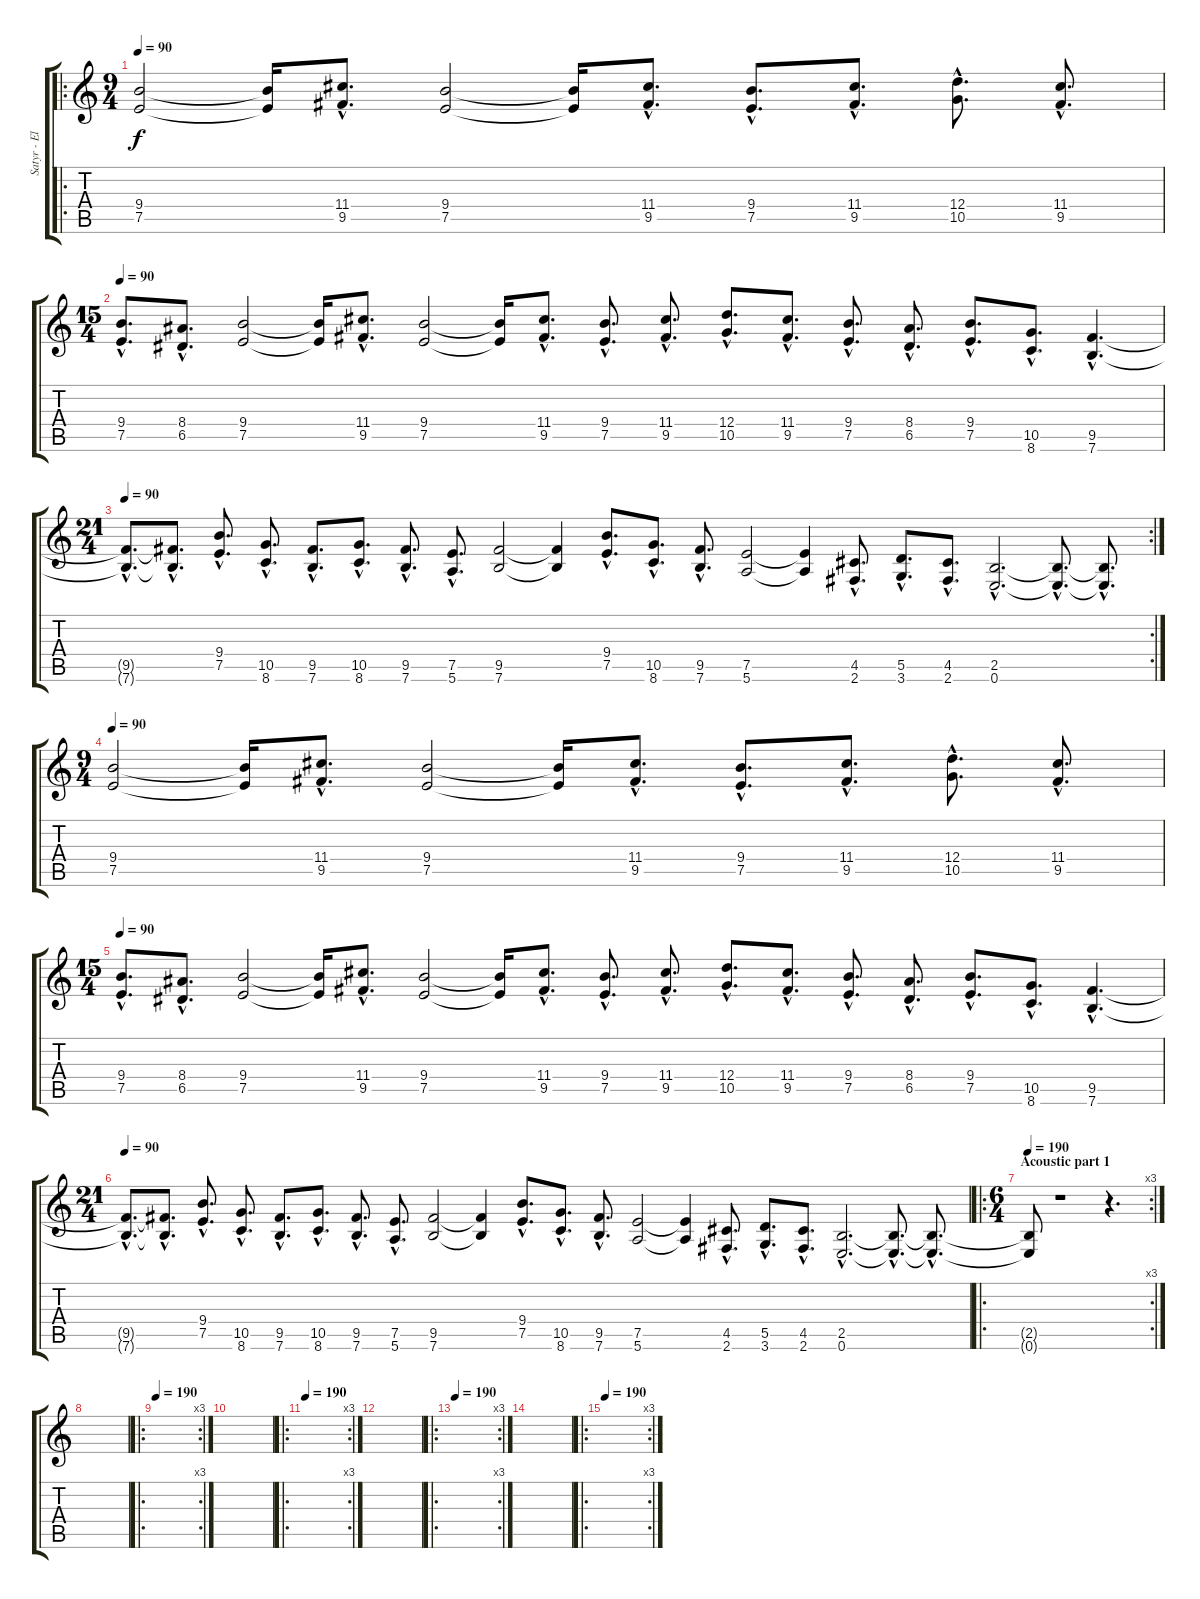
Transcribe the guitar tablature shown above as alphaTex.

\track ("Satyr - Electric guitar / Piccolo" "Satyr - El") {instrument distortionguitar}
\staff {score tabs}
\tuning (E4 B3 G3 D3 A2 E2) {hide}
\ro
\ts (9 4)
\tempo 90
\clef g2
\ks c
(9.4 7.5).2{dy f} (9.4{t} 7.5{t}).16 (11.4{hac} 9.5{hac}).8{d} (9.4 7.5).2 (9.4{t} 7.5{t}).16 (11.4{hac} 9.5{hac}).8{d} (9.4{hac} 7.5{hac}).8{d} (11.4{hac} 9.5{hac}).8{d} (12.4{hac} 10.5{hac}).8{d} (11.4{hac} 9.5{hac}).8{d} |
\ts (15 4)
\tempo 90
(9.4{hac} 7.5{hac}).8{d} (8.4{hac} 6.5{hac}).8{d} (9.4 7.5).2 (9.4{t} 7.5{t}).16 (11.4{hac} 9.5{hac}).8{d} (9.4 7.5).2 (9.4{t} 7.5{t}).16 (11.4{hac} 9.5{hac}).8{d} (9.4{hac} 7.5{hac}).8{d} (11.4{hac} 9.5{hac}).8{d} (12.4{hac} 10.5{hac}).8{d} (11.4{hac} 9.5{hac}).8{d} (9.4{hac} 7.5{hac}).8{d} (8.4{hac} 6.5{hac}).8{d} (9.4{hac} 7.5{hac}).8{d} (10.5{hac} 8.6{hac}).8{d} (9.5{hac} 7.6{hac}).4{d} |
\rc 2
\ts (21 4)
\tempo 90
(9.5{hac t} 7.6{hac t}).8{d} (9.5{hac t} 7.6{hac t}).8{d} (9.4{hac} 7.5{hac}).8{d} (10.5{hac} 8.6{hac}).8{d} (9.5{hac} 7.6{hac}).8{d} (10.5{hac} 8.6{hac}).8{d} (9.5{hac} 7.6{hac}).8{d} (7.5{hac} 5.6{hac}).8{d} (9.5 7.6).2 (9.5{t} 7.6{t}).4 (9.4{hac} 7.5{hac}).8{d} (10.5{hac} 8.6{hac}).8{d} (9.5{hac} 7.6{hac}).8{d} (7.5 5.6).2 (7.5{t} 5.6{t}).4 (4.5{hac} 2.6{hac}).8{d} (5.5{hac} 3.6{hac}).8{d} (4.5{hac} 2.6{hac}).8{d} (2.5{hac} 0.6{hac}).2{d} (2.5{hac t} 0.6{hac t}).8{d} (2.5{hac t} 0.6{hac t}).8{d} |
\ts (9 4)
\tempo 90
(9.4 7.5).2 (9.4{t} 7.5{t}).16 (11.4{hac} 9.5{hac}).8{d} (9.4 7.5).2 (9.4{t} 7.5{t}).16 (11.4{hac} 9.5{hac}).8{d} (9.4{hac} 7.5{hac}).8{d} (11.4{hac} 9.5{hac}).8{d} (12.4{hac} 10.5{hac}).8{d} (11.4{hac} 9.5{hac}).8{d} |
\ts (15 4)
\tempo 90
(9.4{hac} 7.5{hac}).8{d} (8.4{hac} 6.5{hac}).8{d} (9.4 7.5).2 (9.4{t} 7.5{t}).16 (11.4{hac} 9.5{hac}).8{d} (9.4 7.5).2 (9.4{t} 7.5{t}).16 (11.4{hac} 9.5{hac}).8{d} (9.4{hac} 7.5{hac}).8{d} (11.4{hac} 9.5{hac}).8{d} (12.4{hac} 10.5{hac}).8{d} (11.4{hac} 9.5{hac}).8{d} (9.4{hac} 7.5{hac}).8{d} (8.4{hac} 6.5{hac}).8{d} (9.4{hac} 7.5{hac}).8{d} (10.5{hac} 8.6{hac}).8{d} (9.5{hac} 7.6{hac}).4{d} |
\ts (21 4)
\tempo 90
(9.5{hac t} 7.6{hac t}).8{d} (9.5{hac t} 7.6{hac t}).8{d} (9.4{hac} 7.5{hac}).8{d} (10.5{hac} 8.6{hac}).8{d} (9.5{hac} 7.6{hac}).8{d} (10.5{hac} 8.6{hac}).8{d} (9.5{hac} 7.6{hac}).8{d} (7.5{hac} 5.6{hac}).8{d} (9.5 7.6).2 (9.5{t} 7.6{t}).4 (9.4{hac} 7.5{hac}).8{d} (10.5{hac} 8.6{hac}).8{d} (9.5{hac} 7.6{hac}).8{d} (7.5 5.6).2 (7.5{t} 5.6{t}).4 (4.5{hac} 2.6{hac}).8{d} (5.5{hac} 3.6{hac}).8{d} (4.5{hac} 2.6{hac}).8{d} (2.5{hac} 0.6{hac}).2{d} (2.5{hac t} 0.6{hac t}).8{d volume 9} (2.5{hac t} 0.6{hac t}).8{d} |
\ro
\rc 3
\ts (6 4)
\section ("" "Acoustic part 1")
\tempo 190
(2.5{t} 0.6{t}).8 r.1 r.4{d} |
|
\ro
\rc 3
\tempo 190
|
|
\ro
\rc 3
\tempo 190
|
|
\ro
\rc 3
\tempo 190
|
|
\ro
\rc 3
\tempo 190
